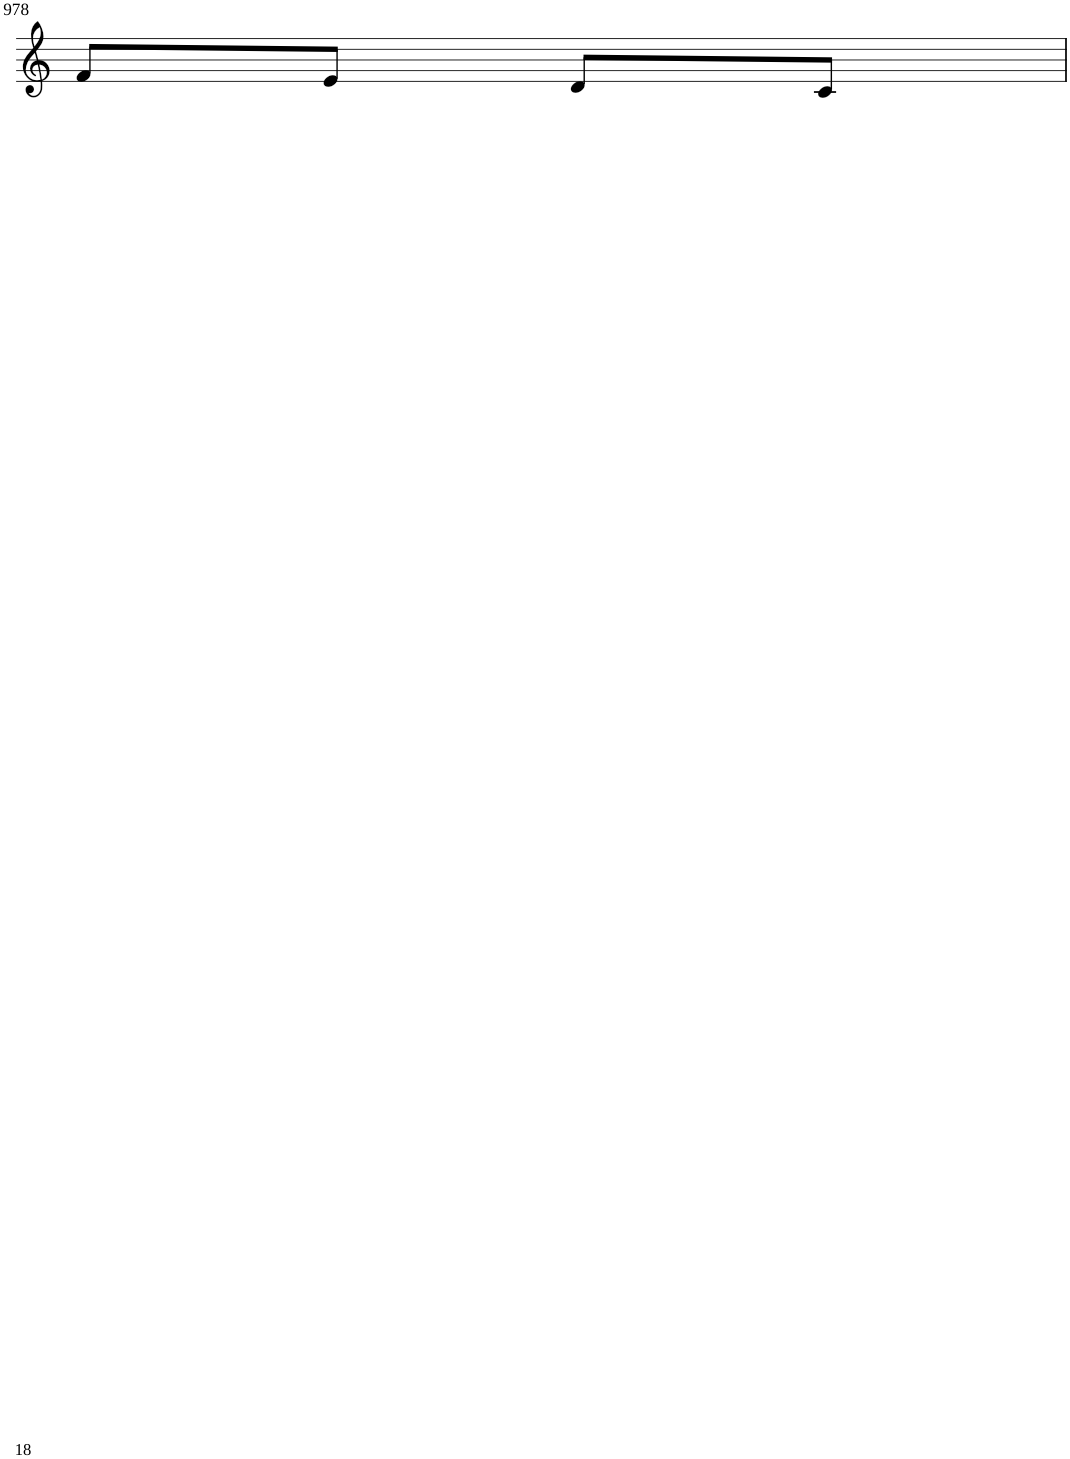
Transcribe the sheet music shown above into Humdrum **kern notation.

**kern
*part1
*staff1
*I"Violin
!!LO:PB:g=z
*clefG2
*k[]
*M2/4
=978
8f/L
8e/J
8d/L
8c/J
=
*-
